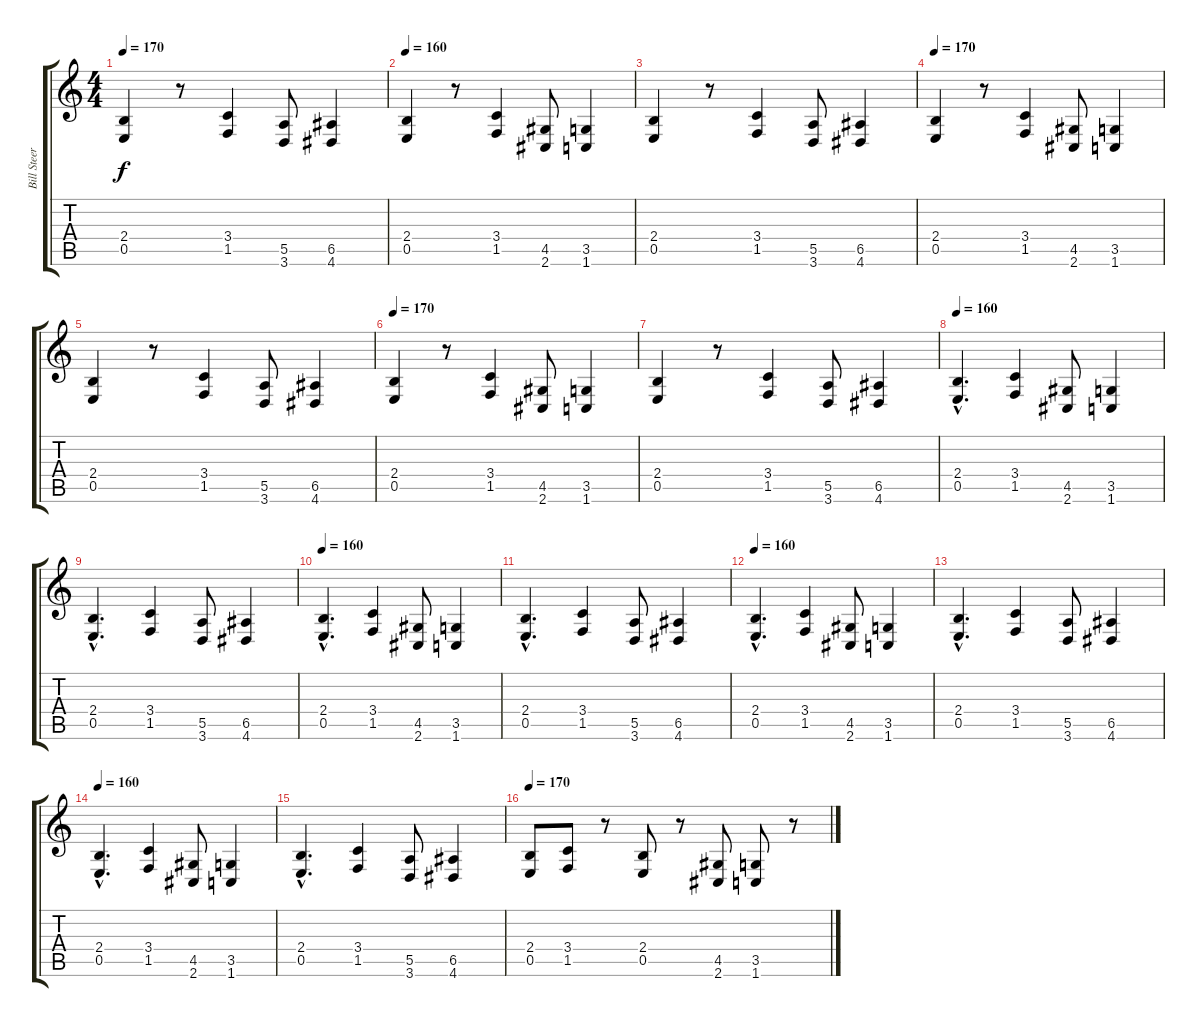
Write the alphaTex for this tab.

\track ("Bill Steer" "Bill Steer") {instrument distortionguitar}
\staff {score tabs}
\tuning (B3 Gb3 D3 A2 E2 B1) {hide}
\ts (4 4)
\tempo 170
\clef g2
\ks c
(2.4 0.5).4{dy f} r.8 (3.4 1.5).4 (5.5 3.6).8 (6.5 4.6).4 |
\tempo 160
(2.4 0.5).4 r.8 (3.4 1.5).4 (4.5 2.6).8 (3.5 1.6).4 |
(2.4 0.5).4 r.8 (3.4 1.5).4 (5.5 3.6).8 (6.5 4.6).4 |
\tempo 160
\tempo 170
(2.4 0.5).4 r.8 (3.4 1.5).4 (4.5 2.6).8 (3.5 1.6).4 |
(2.4 0.5).4 r.8 (3.4 1.5).4 (5.5 3.6).8 (6.5 4.6).4 |
\tempo 160
\tempo 170
(2.4 0.5).4 r.8 (3.4 1.5).4 (4.5 2.6).8 (3.5 1.6).4 |
(2.4 0.5).4 r.8 (3.4 1.5).4 (5.5 3.6).8 (6.5 4.6).4 |
\tempo 160
(2.4{hac} 0.5{hac}).4{d} (3.4 1.5).4 (4.5 2.6).8 (3.5 1.6).4 |
(2.4{hac} 0.5{hac}).4{d} (3.4 1.5).4 (5.5 3.6).8 (6.5 4.6).4 |
\tempo 160
(2.4{hac} 0.5{hac}).4{d} (3.4 1.5).4 (4.5 2.6).8 (3.5 1.6).4 |
(2.4{hac} 0.5{hac}).4{d} (3.4 1.5).4 (5.5 3.6).8 (6.5 4.6).4 |
\tempo 160
(2.4{hac} 0.5{hac}).4{d} (3.4 1.5).4 (4.5 2.6).8 (3.5 1.6).4 |
(2.4{hac} 0.5{hac}).4{d} (3.4 1.5).4 (5.5 3.6).8 (6.5 4.6).4 |
\tempo 160
(2.4{hac} 0.5{hac}).4{d} (3.4 1.5).4 (4.5 2.6).8 (3.5 1.6).4 |
(2.4{hac} 0.5{hac}).4{d} (3.4 1.5).4 (5.5 3.6).8 (6.5 4.6).4 |
\tempo 170
(2.4 0.5).8 (3.4 1.5).8 r.8 (2.4 0.5).8 r.8 (4.5 2.6).8 (3.5 1.6).8 r.8
